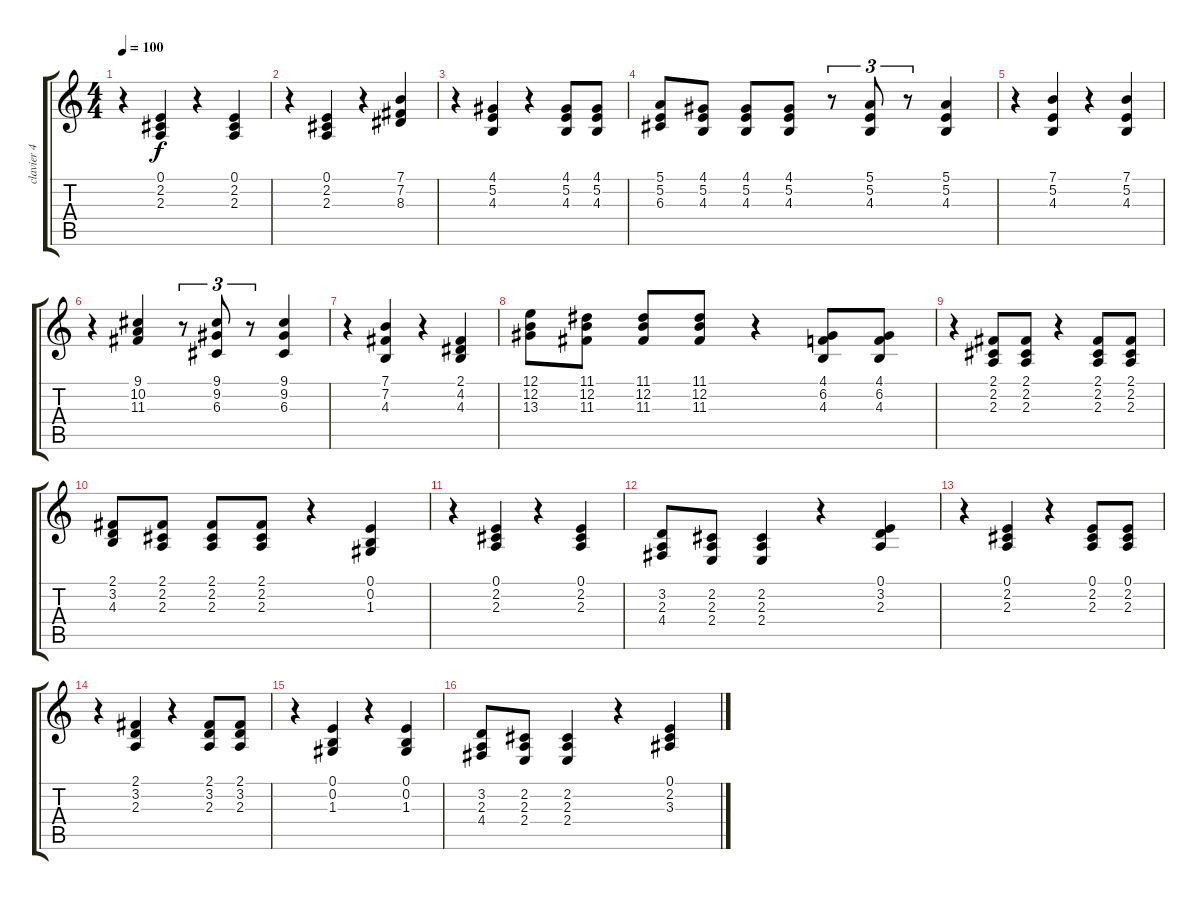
\track ("clavier 4" "clavier 4") {instrument acousticgrandpiano}
\staff {score tabs}
\tuning (E4 B3 G3 D3 A2 E2) {hide}
\ts (4 4)
\tempo 100
\clef g2
\ks c
r.4{dy f} (0.1 2.2 2.3).4 r.4 (0.1 2.2 2.3).4 |
r.4 (0.1 2.2 2.3).4 r.4 (7.1 7.2 8.3).4 |
r.4 (4.1 5.2 4.3).4 r.4 (4.1 5.2 4.3).8 (4.1 5.2 4.3).8 |
(5.1 5.2 6.3).8 (4.1 5.2 4.3).8 (4.1 5.2 4.3).8 (4.1 5.2 4.3).8 r.8{tu (3 2)} (5.1 5.2 4.3).8{tu (3 2)} r.8{tu (3 2)} (5.1 5.2 4.3).4 |
r.4 (7.1 5.2 4.3).4 r.4 (7.1 5.2 4.3).4 |
r.4 (9.1 10.2 11.3).4 r.8{tu (3 2)} (9.1 9.2 6.3).8{tu (3 2)} r.8{tu (3 2)} (9.1 9.2 6.3).4 |
r.4 (7.1 7.2 4.3).4 r.4 (2.1 4.2 4.3).4 |
(12.1 12.2 13.3).8 (11.1 12.2 11.3).8 (11.1 12.2 11.3).8 (11.1 12.2 11.3).8 r.4 (4.1 6.2 4.3).8 (4.1 6.2 4.3).8 |
r.4 (2.1 2.2 2.3).8 (2.1 2.2 2.3).8 r.4 (2.1 2.2 2.3).8 (2.1 2.2 2.3).8 |
(2.1 3.2 4.3).8 (2.1 2.2 2.3).8 (2.1 2.2 2.3).8 (2.1 2.2 2.3).8 r.4 (0.1 0.2 1.3).4 |
r.4 (0.1 2.2 2.3).4 r.4 (0.1 2.2 2.3).4 |
(3.2 2.3 4.4).8 (2.2 2.3 2.4).8 (2.2 2.3 2.4).4 r.4 (0.1 3.2 2.3).4 |
r.4 (0.1 2.2 2.3).4 r.4 (0.1 2.2 2.3).8 (0.1 2.2 2.3).8 |
r.4 (2.1 3.2 2.3).4 r.4 (2.1 3.2 2.3).8 (2.1 3.2 2.3).8 |
r.4 (0.1 0.2 1.3).4 r.4 (0.1 0.2 1.3).4 |
(3.2 2.3 4.4).8 (2.2 2.3 2.4).8 (2.2 2.3 2.4).4 r.4 (0.1 2.2 3.3).4
